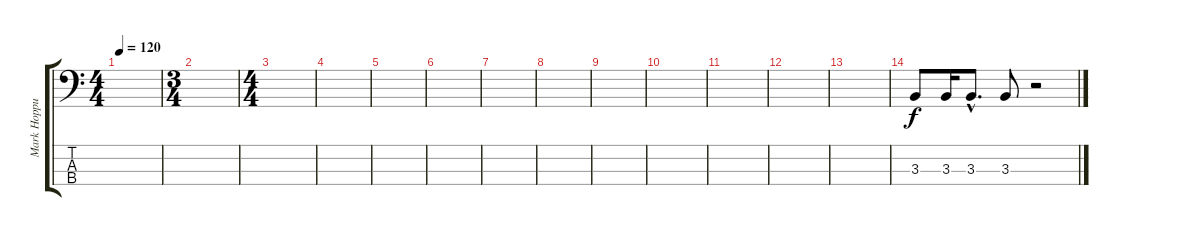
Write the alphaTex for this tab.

\track ("Mark Hoppus" "Mark Hoppu") {instrument acousticguitarnylon}
\staff {score tabs}
\tuning (Gb2 Db2 Ab1 Eb1) {hide}
\ts (4 4)
\tempo 120
\clef f4
\ks c
|
\ts (3 4)
|
\ts (4 4)
|
|
|
|
|
|
|
|
|
|
|
3.3.8 3.3.16 3.3{hac}.8{d} 3.3.8 r.2
